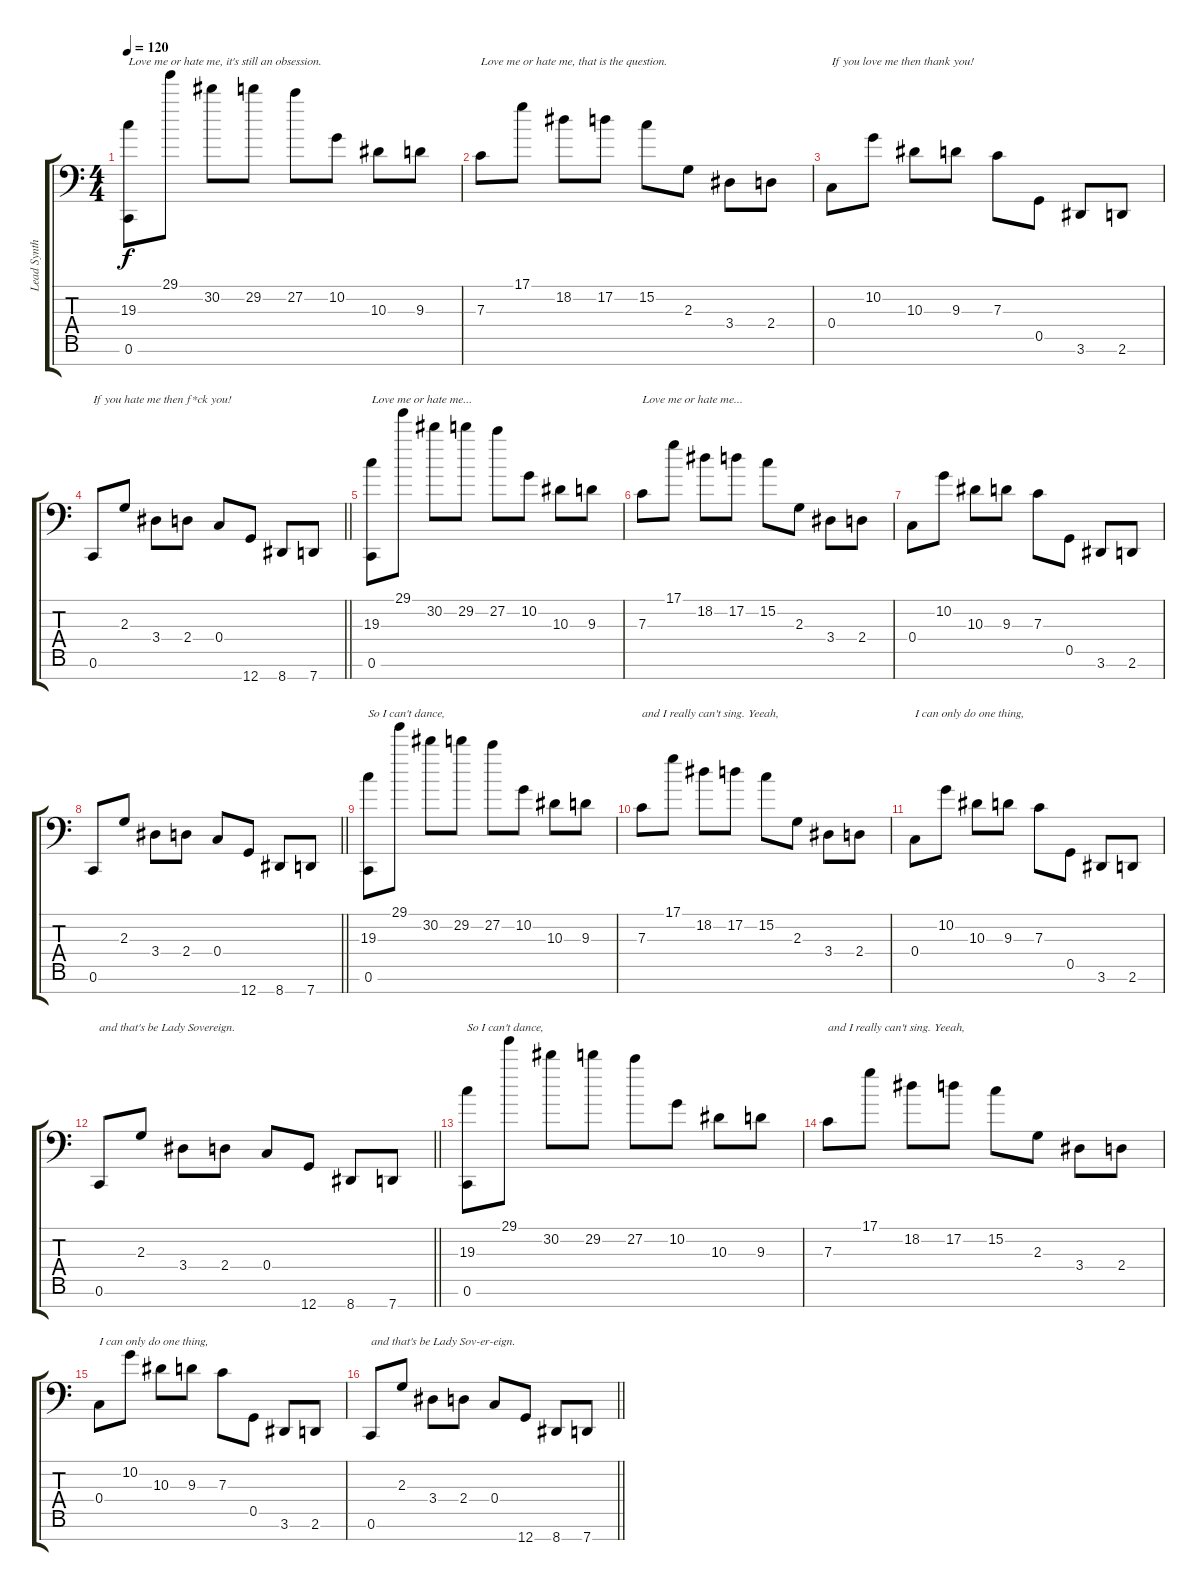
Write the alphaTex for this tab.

\track ("Lead Synth" "Lead Synth") {instrument lead1square}
\staff {score tabs}
\tuning (D4 A3 F3 C3 G2 C2 G-1) {hide}
\ts (4 4)
\tempo 120
\clef f4
\ks c
(19.3 0.6).8{txt "Love me or hate me, it's still an obsession." dy f} 29.1.8 30.2.8 29.2.8 27.2.8 10.2.8 10.3.8 9.3.8 |
7.3.8{txt "Love me or hate me, that is the question."} 17.1.8 18.2.8 17.2.8 15.2.8 2.3.8 3.4.8 2.4.8 |
0.4.8{txt "If you love me then thank you!"} 10.2.8 10.3.8 9.3.8 7.3.8 0.5.8 3.6.8 2.6.8 |
\barLineRight lightlight
0.6.8{txt "If you hate me then f*ck you!"} 2.3.8 3.4.8 2.4.8 0.4.8 12.7.8 8.7.8 7.7.8 |
(19.3 0.6).8{txt "Love me or hate me..."} 29.1.8 30.2.8 29.2.8 27.2.8 10.2.8 10.3.8 9.3.8 |
7.3.8{txt "Love me or hate me..."} 17.1.8 18.2.8 17.2.8 15.2.8 2.3.8 3.4.8 2.4.8 |
0.4.8 10.2.8 10.3.8 9.3.8 7.3.8 0.5.8 3.6.8 2.6.8 |
\barLineRight lightlight
0.6.8 2.3.8 3.4.8 2.4.8 0.4.8 12.7.8 8.7.8 7.7.8 |
(19.3 0.6).8{txt "So I can't dance,"} 29.1.8 30.2.8 29.2.8 27.2.8 10.2.8 10.3.8 9.3.8 |
7.3.8{txt "and I really can't sing. Yeeah,"} 17.1.8 18.2.8 17.2.8 15.2.8 2.3.8 3.4.8 2.4.8 |
0.4.8{txt "I can only do one thing,"} 10.2.8 10.3.8 9.3.8 7.3.8 0.5.8 3.6.8 2.6.8 |
\barLineRight lightlight
0.6.8{txt "and that's be Lady Sovereign."} 2.3.8 3.4.8 2.4.8 0.4.8 12.7.8 8.7.8 7.7.8 |
(19.3 0.6).8{txt "So I can't dance,"} 29.1.8 30.2.8 29.2.8 27.2.8 10.2.8 10.3.8 9.3.8 |
7.3.8{txt "and I really can't sing. Yeeah,"} 17.1.8 18.2.8 17.2.8 15.2.8 2.3.8 3.4.8 2.4.8 |
0.4.8{txt "I can only do one thing,"} 10.2.8 10.3.8 9.3.8 7.3.8 0.5.8 3.6.8 2.6.8 |
\barLineRight lightlight
0.6.8{txt "and that's be Lady Sov-er-eign."} 2.3.8 3.4.8 2.4.8 0.4.8 12.7.8 8.7.8 7.7.8
